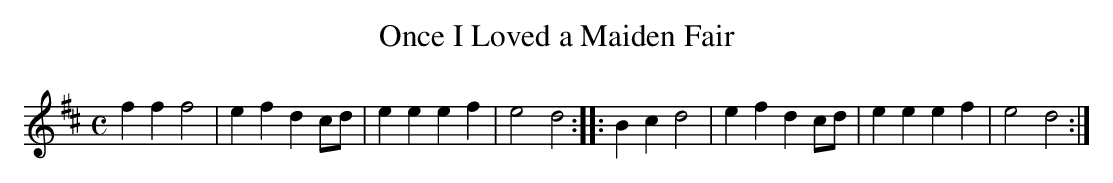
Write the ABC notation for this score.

X:1
T:Once I Loved a Maiden Fair
M:C
L:1/8
K:D
f2f2 f4|e2f2d2 cd|e2e2e2f2|e4 d4::B2c2d4|e2f2d2 cd|e2e2e2f2|e4 d4:|
